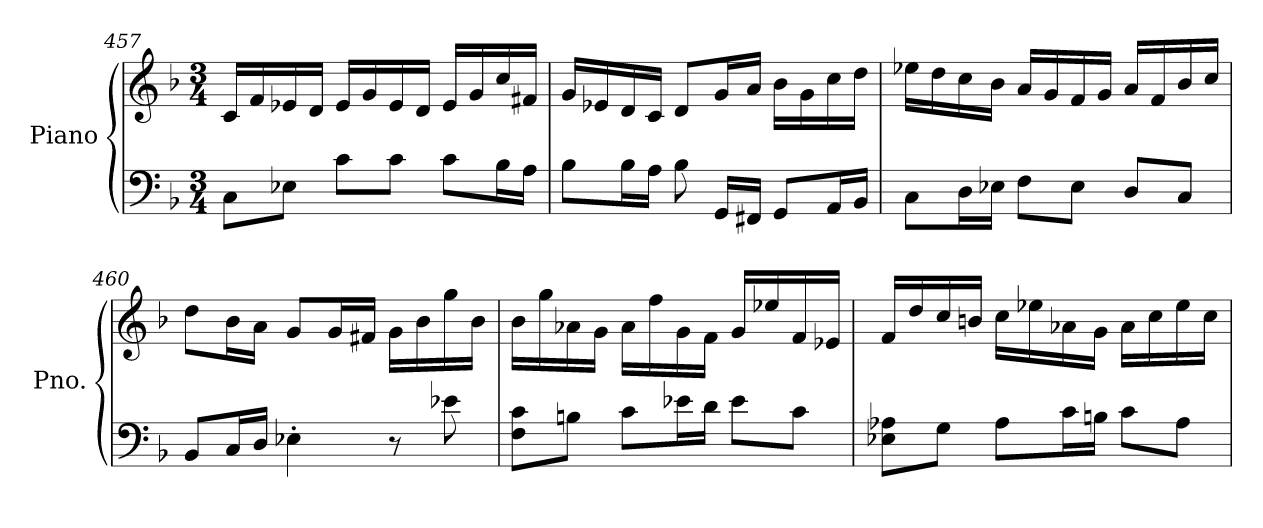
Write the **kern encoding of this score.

**kern	**kern
*part1	*part1
*staff2	*staff1
*I"Piano	*
*I'Pno.	*
*clefF4	*clefG2
*k[b-]	*k[b-]
*M3/4	*M3/4
=457	=457
8C\L	16c/LL
.	16f/
8E-X\J	16e-X/
.	16d/JJ
8c\L	16e-/LL
.	16g/
8c\J	16e-/
.	16d/JJ
8c\L	16e-/LL
.	16g/
16B-\L	16cc/
16A\JJ	16f#X/JJ
=458	=458
8B-\L	16g/LL
.	16e-X/
16B-\L	16d/
16A\JJ	16c/JJ
8B-\	8d/L
16GG/LL	16g/L
16FF#X/JJ	16a/JJ
8GG/L	16b-\LL
.	16g\
16AA/L	16cc\
16BB-/JJ	16dd\JJ
=459	=459
8C\L	16ee-X\LL
.	16dd\
16D\L	16cc\
16E-X\JJ	16b-\JJ
8F\L	16a/LL
.	16g/
8E-\J	16f/
.	16g/JJ
8D/L	16a/LL
.	16f/
8C/J	16b-/
.	16cc/JJ
=460	=460
8BB-/L	8dd\L
16C/L	16b-\L
16D/JJ	16a\JJ
4E-X'\	8g/L
.	16g/L
.	16f#X/JJ
8r	16g\LL
.	16b-\
8e-X\	16gg\
.	16b-\JJ
=461	=461
8F\ 8c\L	16b-\LL
.	16gg\
8Bn\J	16a-X\
.	16g\JJ
8c\L	16a-\LL
.	16ff\
16e-X\L	16g\
16d\JJ	16f\JJ
8e-\L	16g/LL
.	16ee-X/
8c\J	16f/
.	16e-X/JJ
=462	=462
8E-X\ 8A-X\L	16f/LL
.	16dd/
8G\J	16cc/
.	16bn/JJ
8A-\L	16cc\LL
.	16ee-X\
16c\L	16a-X\
16Bn\JJ	16g\JJ
8c\L	16a-\LL
.	16cc\
8A-\J	16ee-\
.	16cc\JJ
=	=
*-	*-
